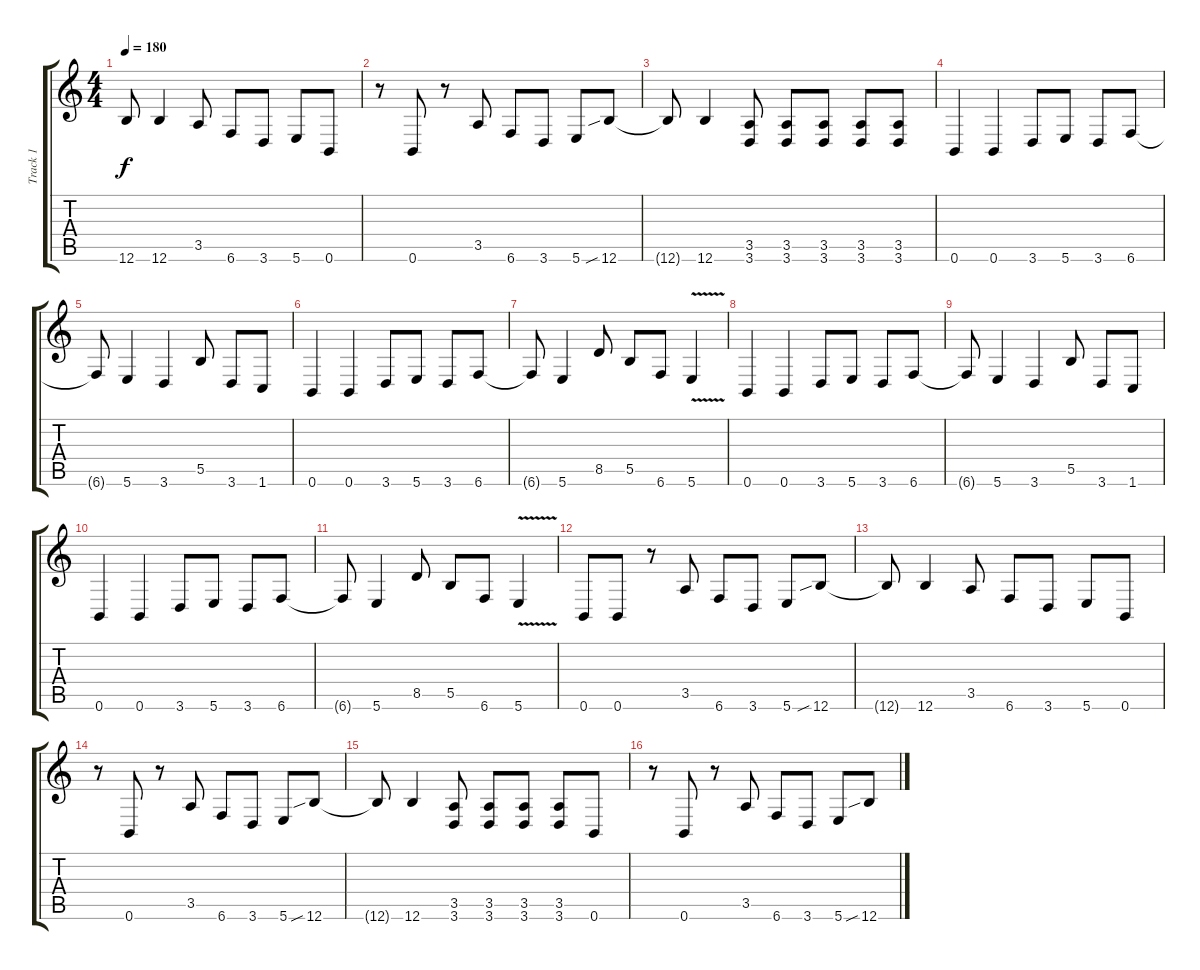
\track ("Track 1" "Track 1") {instrument distortionguitar}
\staff {score tabs}
\tuning (Db4 Ab3 E3 B2 Gb2 B1) {hide}
\ts (4 4)
\tempo 180
\clef g2
\ks c
12.6{t}.8{dy f} 12.6.4 3.5.8 6.6.8 3.6.8 5.6.8 0.6.8 |
r.8 0.6.8 r.8 3.5.8 6.6.8 3.6.8 5.6.8 12.6{sib}.8 |
12.6{t}.8 12.6.4 (3.5 3.6).8 (3.5 3.6).8 (3.5 3.6).8 (3.5 3.6).8 (3.5 3.6).8 |
0.6.4 0.6.4 3.6.8 5.6.8 3.6.8 6.6.8 |
6.6{t}.8 5.6.4 3.6.4 5.5.8 3.6.8 1.6.8 |
0.6.4 0.6.4 3.6.8 5.6.8 3.6.8 6.6.8 |
6.6{t}.8 5.6.4 8.5.8 5.5.8 6.6.8 5.6{v}.4 |
0.6.4 0.6.4 3.6.8 5.6.8 3.6.8 6.6.8 |
6.6{t}.8 5.6.4 3.6.4 5.5.8 3.6.8 1.6.8 |
0.6.4 0.6.4 3.6.8 5.6.8 3.6.8 6.6.8 |
6.6{t}.8 5.6.4 8.5.8 5.5.8 6.6.8 5.6{v}.4 |
0.6.8 0.6.8 r.8 3.5.8 6.6.8 3.6.8 5.6.8 12.6{sib}.8 |
12.6{t}.8 12.6.4 3.5.8 6.6.8 3.6.8 5.6.8 0.6.8 |
r.8 0.6.8 r.8 3.5.8 6.6.8 3.6.8 5.6.8 12.6{sib}.8 |
12.6{t}.8 12.6.4 (3.5 3.6).8 (3.5 3.6).8 (3.5 3.6).8 (3.5 3.6).8 0.6.8 |
r.8 0.6.8 r.8 3.5.8 6.6.8 3.6.8 5.6.8 12.6{sib}.8
